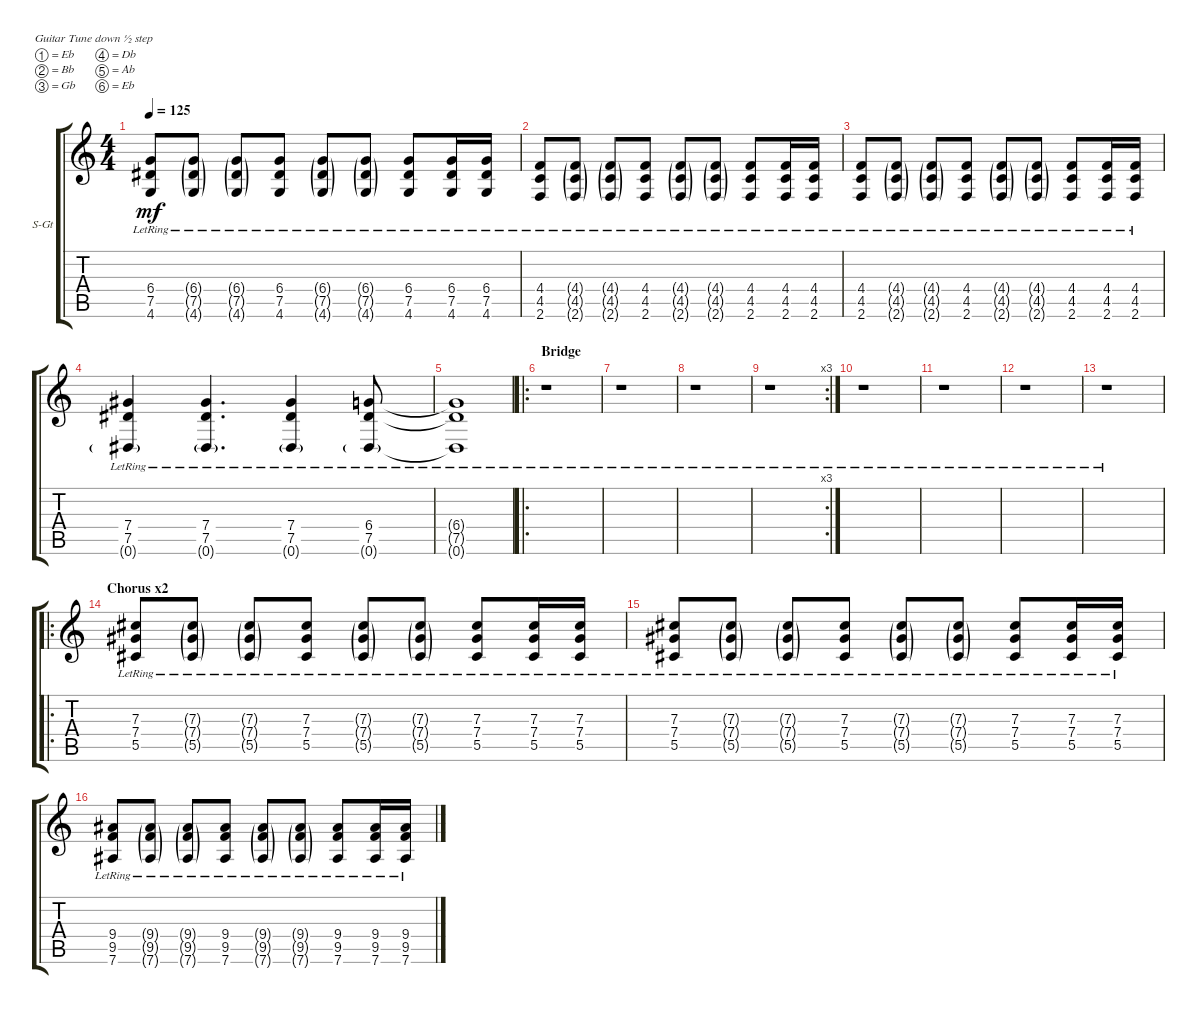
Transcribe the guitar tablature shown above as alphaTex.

\defaultSystemsLayout 4
\bracketExtendMode groupsimilarinstruments
\firstSystemTrackNameOrientation horizontal
\otherSystemsTrackNameOrientation horizontal
\track ("Steel Guitar" "S-Gt") {instrument acousticguitarsteel}
\staff {score tabs}
\tuning (Eb4 Bb3 Gb3 Db3 Ab2 Eb2)
\ts (4 4)
\tempo 125
\clef g2
\scale
0.333333
\ks c
(4.6{lr} 7.5{lr} 6.4{lr}).8{dy mf} (4.6{g lr} 7.5{g lr} 6.4{g lr}).8 (4.6{g lr} 7.5{g lr} 6.4{g lr}).8 (4.6{lr} 7.5{lr} 6.4{lr}).8 (4.6{g lr} 7.5{g lr} 6.4{g lr}).8 (4.6{g lr} 7.5{g lr} 6.4{g lr}).8 (4.6{lr} 7.5{lr} 6.4{lr}).8 (4.6{lr} 7.5{lr} 6.4{lr}).16 (4.6{lr} 7.5{lr} 6.4{lr}).16 |
\scale
0.333333 (2.6{lr} 4.5{lr} 4.4{lr}).8 (2.6{g lr} 4.5{g lr} 4.4{g lr}).8 (2.6{g lr} 4.5{g lr} 4.4{g lr}).8 (2.6{lr} 4.5{lr} 4.4{lr}).8 (2.6{g lr} 4.5{g lr} 4.4{g lr}).8 (2.6{g lr} 4.5{g lr} 4.4{g lr}).8 (2.6{lr} 4.5{lr} 4.4{lr}).8 (2.6{lr} 4.5{lr} 4.4{lr}).16 (2.6{lr} 4.5{lr} 4.4{lr}).16 |
\scale
0.333333 (2.6{lr} 4.5{lr} 4.4{lr}).8 (2.6{g lr} 4.5{g lr} 4.4{g lr}).8 (2.6{g lr} 4.5{g lr} 4.4{g lr}).8 (2.6{lr} 4.5{lr} 4.4{lr}).8 (2.6{g lr} 4.5{g lr} 4.4{g lr}).8 (2.6{g lr} 4.5{g lr} 4.4{g lr}).8 (2.6{lr} 4.5{lr} 4.4{lr}).8 (2.6{lr} 4.5{lr} 4.4{lr}).16 (2.6{lr} 4.5{lr} 4.4{lr}).16 |
\scale
0.333333 (7.4{lr} 7.5{lr} 0.6{g lr}).4 (7.4{lr} 7.5{lr} 0.6{g lr}).4{d} (7.4{lr} 7.5{lr} 0.6{g lr}).4 (6.4{lr} 7.5{lr} 0.6{g lr}).8 |
\scale
0.312821 (6.4{lr t} 7.5{lr t} 0.6{lr t}).1 |
\ro
\section ("" "Bridge")
\scale
0.374359 r.1 |
\scale
0.312821 r.1 |
\scale
0.322751 r.1 |
\rc 3
\scale
0.354497 r.1 |
\scale
0.322751 r.1 |
\scale
0.333333 r.1 |
\scale
0.333333 r.1 |
\scale
0.333333 r.1 |
\ro
\section ("" "Chorus x2")
\scale
0.374359 (5.5{lr} 7.4{lr} 7.3{lr}).8 (5.5{g lr} 7.4{g lr} 7.3{g lr}).8 (5.5{g lr} 7.4{g lr} 7.3{g lr}).8 (5.5{lr} 7.4{lr} 7.3{lr}).8 (5.5{g lr} 7.4{g lr} 7.3{g lr}).8 (5.5{g lr} 7.4{g lr} 7.3{g lr}).8 (5.5{lr} 7.4{lr} 7.3{lr}).8 (5.5{lr} 7.4{lr} 7.3{lr}).16 (5.5{lr} 7.4{lr} 7.3{lr}).16 |
\scale
0.312821 (5.5{lr} 7.4{lr} 7.3{lr}).8 (5.5{g lr} 7.4{g lr} 7.3{g lr}).8 (5.5{g lr} 7.4{g lr} 7.3{g lr}).8 (5.5{lr} 7.4{lr} 7.3{lr}).8 (5.5{g lr} 7.4{g lr} 7.3{g lr}).8 (5.5{g lr} 7.4{g lr} 7.3{g lr}).8 (5.5{lr} 7.4{lr} 7.3{lr}).8 (5.5{lr} 7.4{lr} 7.3{lr}).16 (5.5{lr} 7.4{lr} 7.3{lr}).16 |
\scale
0.312821 (7.6{lr} 9.5{lr} 9.4{lr}).8 (7.6{g lr} 9.5{g lr} 9.4{g lr}).8 (7.6{g lr} 9.5{g lr} 9.4{g lr}).8 (7.6{lr} 9.5{lr} 9.4{lr}).8 (7.6{g lr} 9.5{g lr} 9.4{g lr}).8 (7.6{g lr} 9.5{g lr} 9.4{g lr}).8 (7.6{lr} 9.5{lr} 9.4{lr}).8 (7.6{lr} 9.5{lr} 9.4{lr}).16 (7.6{lr} 9.5{lr} 9.4{lr}).16
